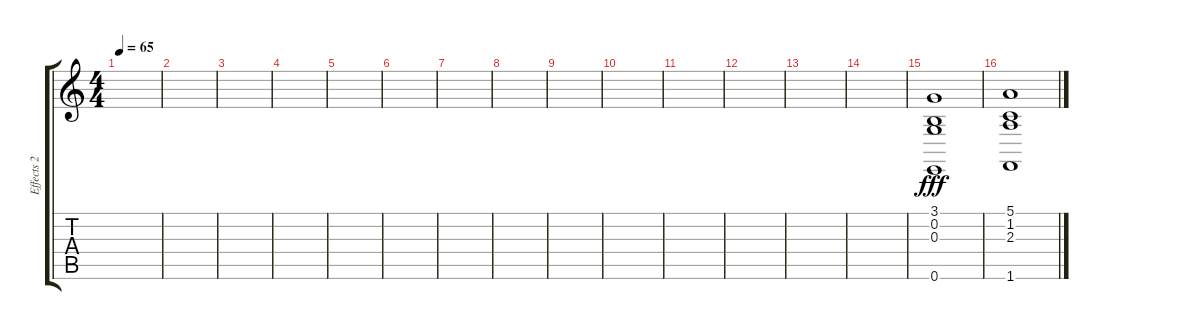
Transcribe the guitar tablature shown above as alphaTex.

\track ("Effects 2" "Effects 2") {instrument seashore}
\staff {score tabs}
\tuning (E4 B3 G3 D3 A2 E2) {hide}
\ts (4 4)
\tempo 65
\clef g2
\ks c
|
|
|
|
|
|
|
|
|
|
|
|
|
|
(3.1 0.2 0.3 0.6).1{dy fff} |
(5.1 1.2 2.3 1.6).1
